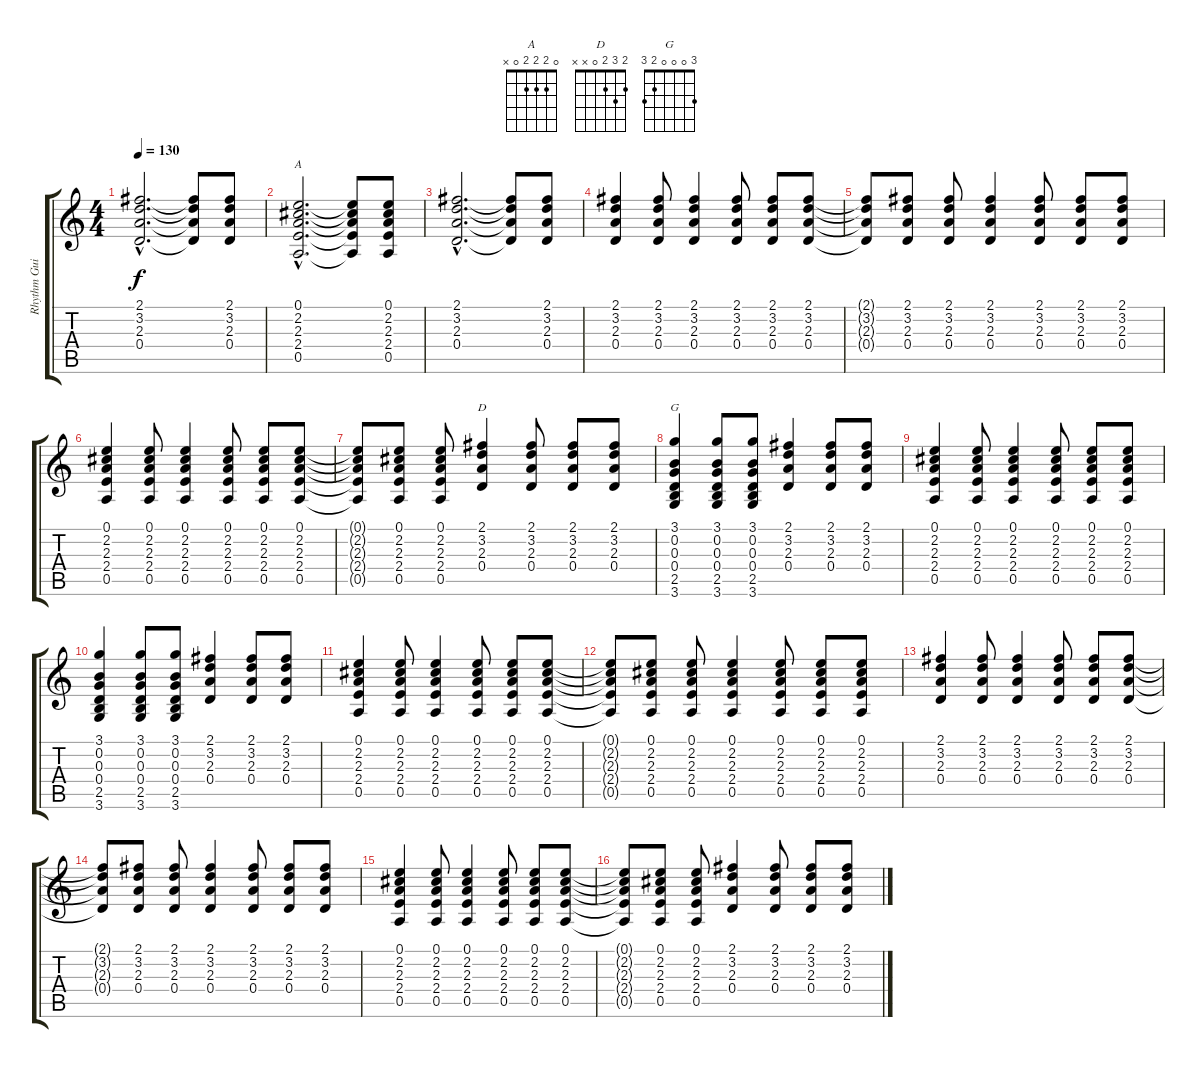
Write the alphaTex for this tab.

\track ("Rhythm Guitar" "Rhythm Gui") {instrument acousticguitarsteel}
\staff {score tabs}
\tuning (E4 B3 G3 D3 A2 E2) {hide}
\chord ("A" 0 2 2 2 0 x)
\chord ("D" 2 3 2 0 x x)
\chord ("G" 3 0 0 0 2 3)
\ts (4 4)
\tempo 130
\clef g2
\ks c
(2.1{hac} 3.2{hac} 2.3{hac} 0.4{hac}).2{d dy f} (2.1{t} 3.2{t} 2.3{t} 0.4{t}).8 (2.1 3.2 2.3 0.4).8 |
(0.1{hac} 2.2{hac} 2.3{hac} 2.4{hac} 0.5{hac}).2{d ch "A"} (0.1{t} 2.2{t} 2.3{t} 2.4{t} 0.5{t}).8 (0.1 2.2 2.3 2.4 0.5).8 |
(2.1{hac} 3.2{hac} 2.3{hac} 0.4{hac}).2{d} (2.1{t} 3.2{t} 2.3{t} 0.4{t}).8 (2.1 3.2 2.3 0.4).8 |
(2.1 3.2 2.3 0.4).4{volume 9} (2.1 3.2 2.3 0.4).8 (2.1 3.2 2.3 0.4).4 (2.1 3.2 2.3 0.4).8 (2.1 3.2 2.3 0.4).8 (2.1 3.2 2.3 0.4).8 |
(2.1{t} 3.2{t} 2.3{t} 0.4{t}).8 (2.1 3.2 2.3 0.4).8 (2.1 3.2 2.3 0.4).8 (2.1 3.2 2.3 0.4).4 (2.1 3.2 2.3 0.4).8 (2.1 3.2 2.3 0.4).8 (2.1 3.2 2.3 0.4).8 |
(0.1 2.2 2.3 2.4 0.5).4 (0.1 2.2 2.3 2.4 0.5).8 (0.1 2.2 2.3 2.4 0.5).4 (0.1 2.2 2.3 2.4 0.5).8 (0.1 2.2 2.3 2.4 0.5).8 (0.1 2.2 2.3 2.4 0.5).8 |
(0.1{t} 2.2{t} 2.3{t} 2.4{t} 0.5{t}).8 (0.1 2.2 2.3 2.4 0.5).8 (0.1 2.2 2.3 2.4 0.5).8 (2.1 3.2 2.3 0.4).4{ch "D"} (2.1 3.2 2.3 0.4).8 (2.1 3.2 2.3 0.4).8 (2.1 3.2 2.3 0.4).8 |
(3.1 0.2 0.3 0.4 2.5 3.6).4{ch "G"} (3.1 0.2 0.3 0.4 2.5 3.6).8 (3.1 0.2 0.3 0.4 2.5 3.6).8 (2.1 3.2 2.3 0.4).4 (2.1 3.2 2.3 0.4).8 (2.1 3.2 2.3 0.4).8 |
(0.1 2.2 2.3 2.4 0.5).4 (0.1 2.2 2.3 2.4 0.5).8 (0.1 2.2 2.3 2.4 0.5).4 (0.1 2.2 2.3 2.4 0.5).8 (0.1 2.2 2.3 2.4 0.5).8 (0.1 2.2 2.3 2.4 0.5).8 |
(3.1 0.2 0.3 0.4 2.5 3.6).4 (3.1 0.2 0.3 0.4 2.5 3.6).8 (3.1 0.2 0.3 0.4 2.5 3.6).8 (2.1 3.2 2.3 0.4).4 (2.1 3.2 2.3 0.4).8 (2.1 3.2 2.3 0.4).8 |
(0.1 2.2 2.3 2.4 0.5).4 (0.1 2.2 2.3 2.4 0.5).8 (0.1 2.2 2.3 2.4 0.5).4 (0.1 2.2 2.3 2.4 0.5).8 (0.1 2.2 2.3 2.4 0.5).8 (0.1 2.2 2.3 2.4 0.5).8 |
(0.1{t} 2.2{t} 2.3{t} 2.4{t} 0.5{t}).8 (0.1 2.2 2.3 2.4 0.5).8 (0.1 2.2 2.3 2.4 0.5).8 (0.1 2.2 2.3 2.4 0.5).4 (0.1 2.2 2.3 2.4 0.5).8 (0.1 2.2 2.3 2.4 0.5).8 (0.1 2.2 2.3 2.4 0.5).8 |
(2.1 3.2 2.3 0.4).4 (2.1 3.2 2.3 0.4).8 (2.1 3.2 2.3 0.4).4 (2.1 3.2 2.3 0.4).8 (2.1 3.2 2.3 0.4).8 (2.1 3.2 2.3 0.4).8 |
(2.1{t} 3.2{t} 2.3{t} 0.4{t}).8 (2.1 3.2 2.3 0.4).8 (2.1 3.2 2.3 0.4).8 (2.1 3.2 2.3 0.4).4 (2.1 3.2 2.3 0.4).8 (2.1 3.2 2.3 0.4).8 (2.1 3.2 2.3 0.4).8 |
(0.1 2.2 2.3 2.4 0.5).4 (0.1 2.2 2.3 2.4 0.5).8 (0.1 2.2 2.3 2.4 0.5).4 (0.1 2.2 2.3 2.4 0.5).8 (0.1 2.2 2.3 2.4 0.5).8 (0.1 2.2 2.3 2.4 0.5).8 |
(0.1{t} 2.2{t} 2.3{t} 2.4{t} 0.5{t}).8 (0.1 2.2 2.3 2.4 0.5).8 (0.1 2.2 2.3 2.4 0.5).8 (2.1 3.2 2.3 0.4).4 (2.1 3.2 2.3 0.4).8 (2.1 3.2 2.3 0.4).8 (2.1 3.2 2.3 0.4).8
